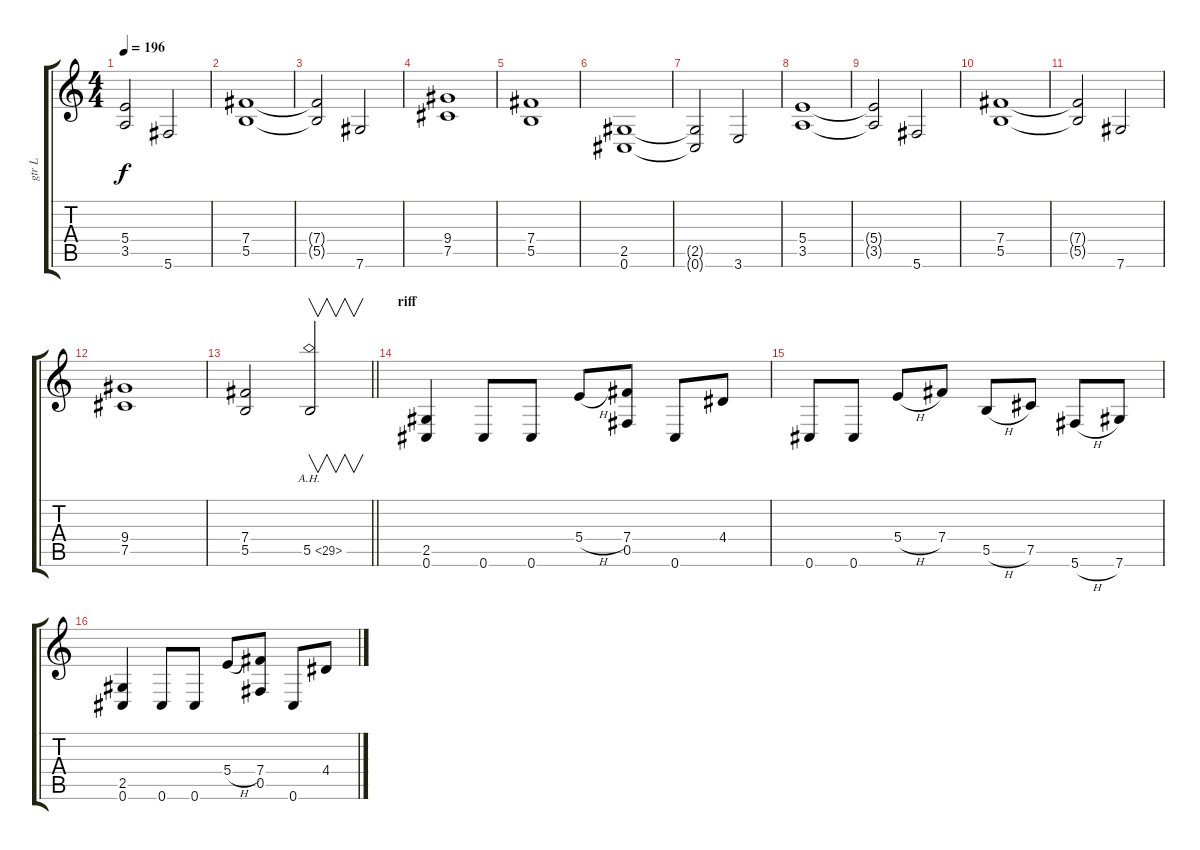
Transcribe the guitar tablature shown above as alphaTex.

\track ("gtr L" "gtr L") {instrument distortionguitar}
\staff {score tabs}
\tuning (Db4 Ab3 E3 B2 Gb2 Db2) {hide}
\ts (4 4)
\tempo 196
\clef g2
\ks c
(5.4{t} 3.5{t}).2{dy f} 5.6.2 |
(7.4 5.5).1 |
(7.4{t} 5.5{t}).2 7.6.2 |
(9.4 7.5).1 |
(7.4 5.5).1 |
(2.5 0.6).1 |
(2.5{t} 0.6{t}).2 3.6.2 |
(5.4 3.5).1 |
(5.4{t} 3.5{t}).2 5.6.2 |
(7.4 5.5).1 |
(7.4{t} 5.5{t}).2 7.6.2 |
(9.4 7.5).1 |
\barLineRight lightlight
(7.4 5.5).2 5.5{ah 24}.2{v} |
\section ("" "riff")
(2.5 0.6).4 0.6.8 0.6.8 5.4{h}.8 (7.4 0.5).8 0.6.8 4.4.8 |
0.6.8 0.6.8 5.4{h}.8 7.4.8 5.5{h}.8 7.5.8 5.6{h}.8 7.6.8 |
(2.5 0.6).4 0.6.8 0.6.8 5.4{h}.8 (7.4 0.5).8 0.6.8 4.4.8
